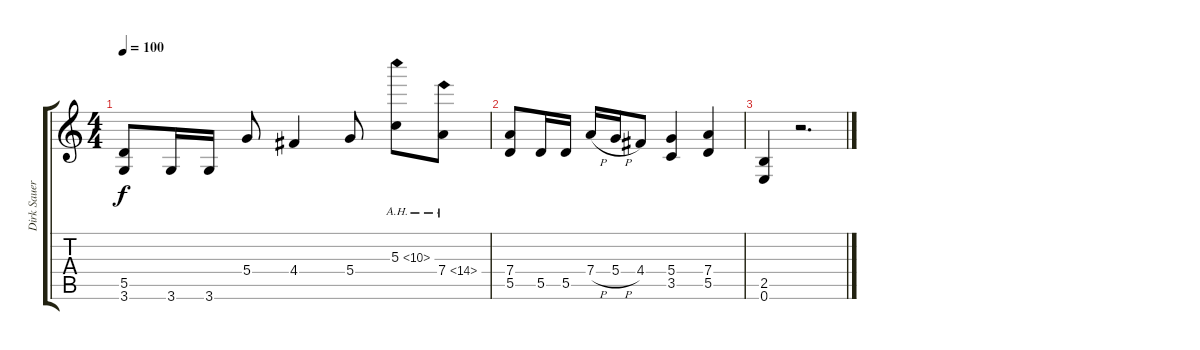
\track ("Dirk Sauer" "Dirk Sauer") {instrument distortionguitar}
\staff {score tabs}
\tuning (E4 B3 G3 D3 A2 E2) {hide}
\ts (4 4)
\tempo 100
\clef g2
\ks c
(5.5 3.6).8{dy f} 3.6.16 3.6.16 5.4.8 4.4.4 5.4.8 5.3{ah 5}.8 7.4{ah 7}.8 |
(7.4 5.5).8 5.5.16 5.5.16 7.4{h}.16 5.4{h}.16 4.4.8 (5.4 3.5).4 (7.4 5.5).4 |
(2.5 0.6).4 r.2{d}
